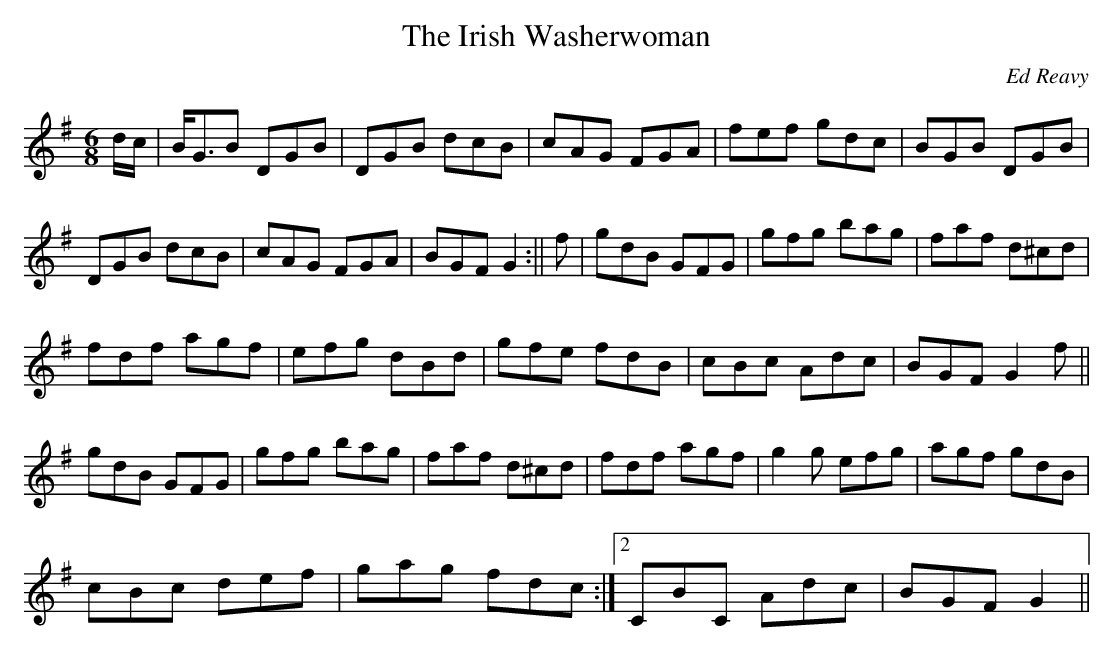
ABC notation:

X:1
T:The Irish Washerwoman
C:Ed Reavy
M:6/8
L:1/8
K:G
d/2c/2|B<GB DGB|DGB dcB|cAG FGA|fef gdc|BGB DGB|
DGB dcB|cAG FGA|BGF G2:||f|gdB GFG|gfg bag|faf d^cd|
fdf agf|efg dBd|gfe fdB|cBc Adc|BGF G2 f||
gdB GFG|gfg bag|faf d^cd|fdf agf|g2 g efg|agf gdB|
1cBc def|gag fdc:|2CBC Adc|BGF G2||
